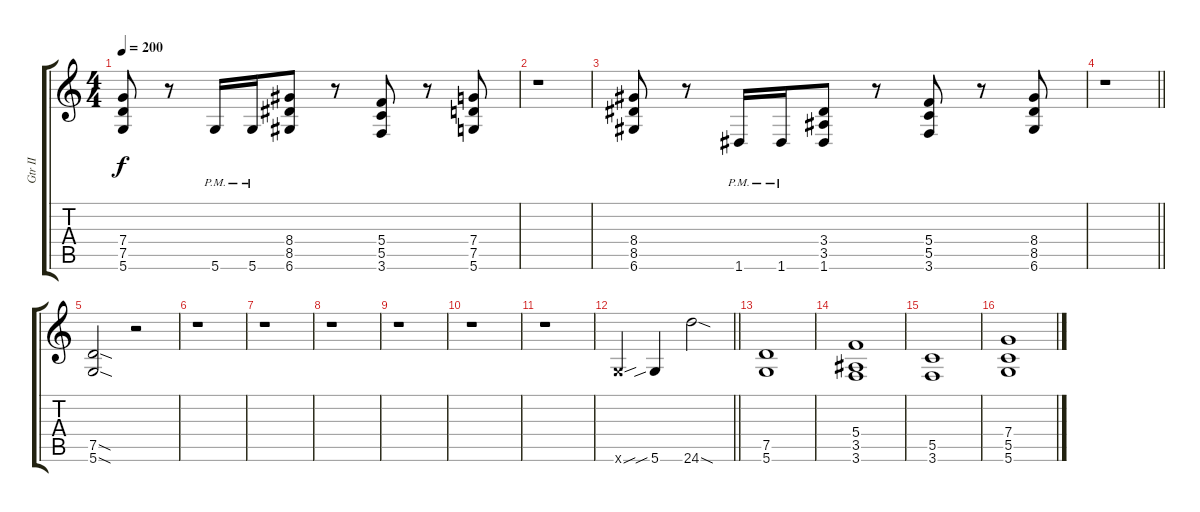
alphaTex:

\track ("Gtr II" "Gtr II") {instrument distortionguitar}
\staff {score tabs}
\tuning (D4 A3 F3 C3 G2 D2) {hide}
\ts (4 4)
\tempo 200
\clef g2
\ks c
(7.4 7.5 5.6).8{dy f} r.8 5.6{pm}.16 5.6{pm}.16 (8.4 8.5 6.6).8 r.8 (5.4 5.5 3.6).8 r.8 (7.4 7.5 5.6).8 |
r.1 |
(8.4 8.5 6.6).8 r.8 1.6{pm}.16 1.6{pm}.16 (3.4 3.5 1.6).8 r.8 (5.4 5.5 3.6).8 r.8 (8.4 8.5 6.6).8 |
\barLineRight lightlight
r.1 |
(7.5{sod} 5.6{sod}).2 r.2 |
r.1 |
r.1 |
r.1 |
r.1 |
r.1 |
r.1 |
\barLineRight lightlight
5.6{sou x}.4 5.6{sib}.4 24.6{sod}.2 |
(7.5 5.6).1 |
(5.4 3.5 3.6).1 |
(5.5 3.6).1 |
(7.4 5.5 5.6).1
